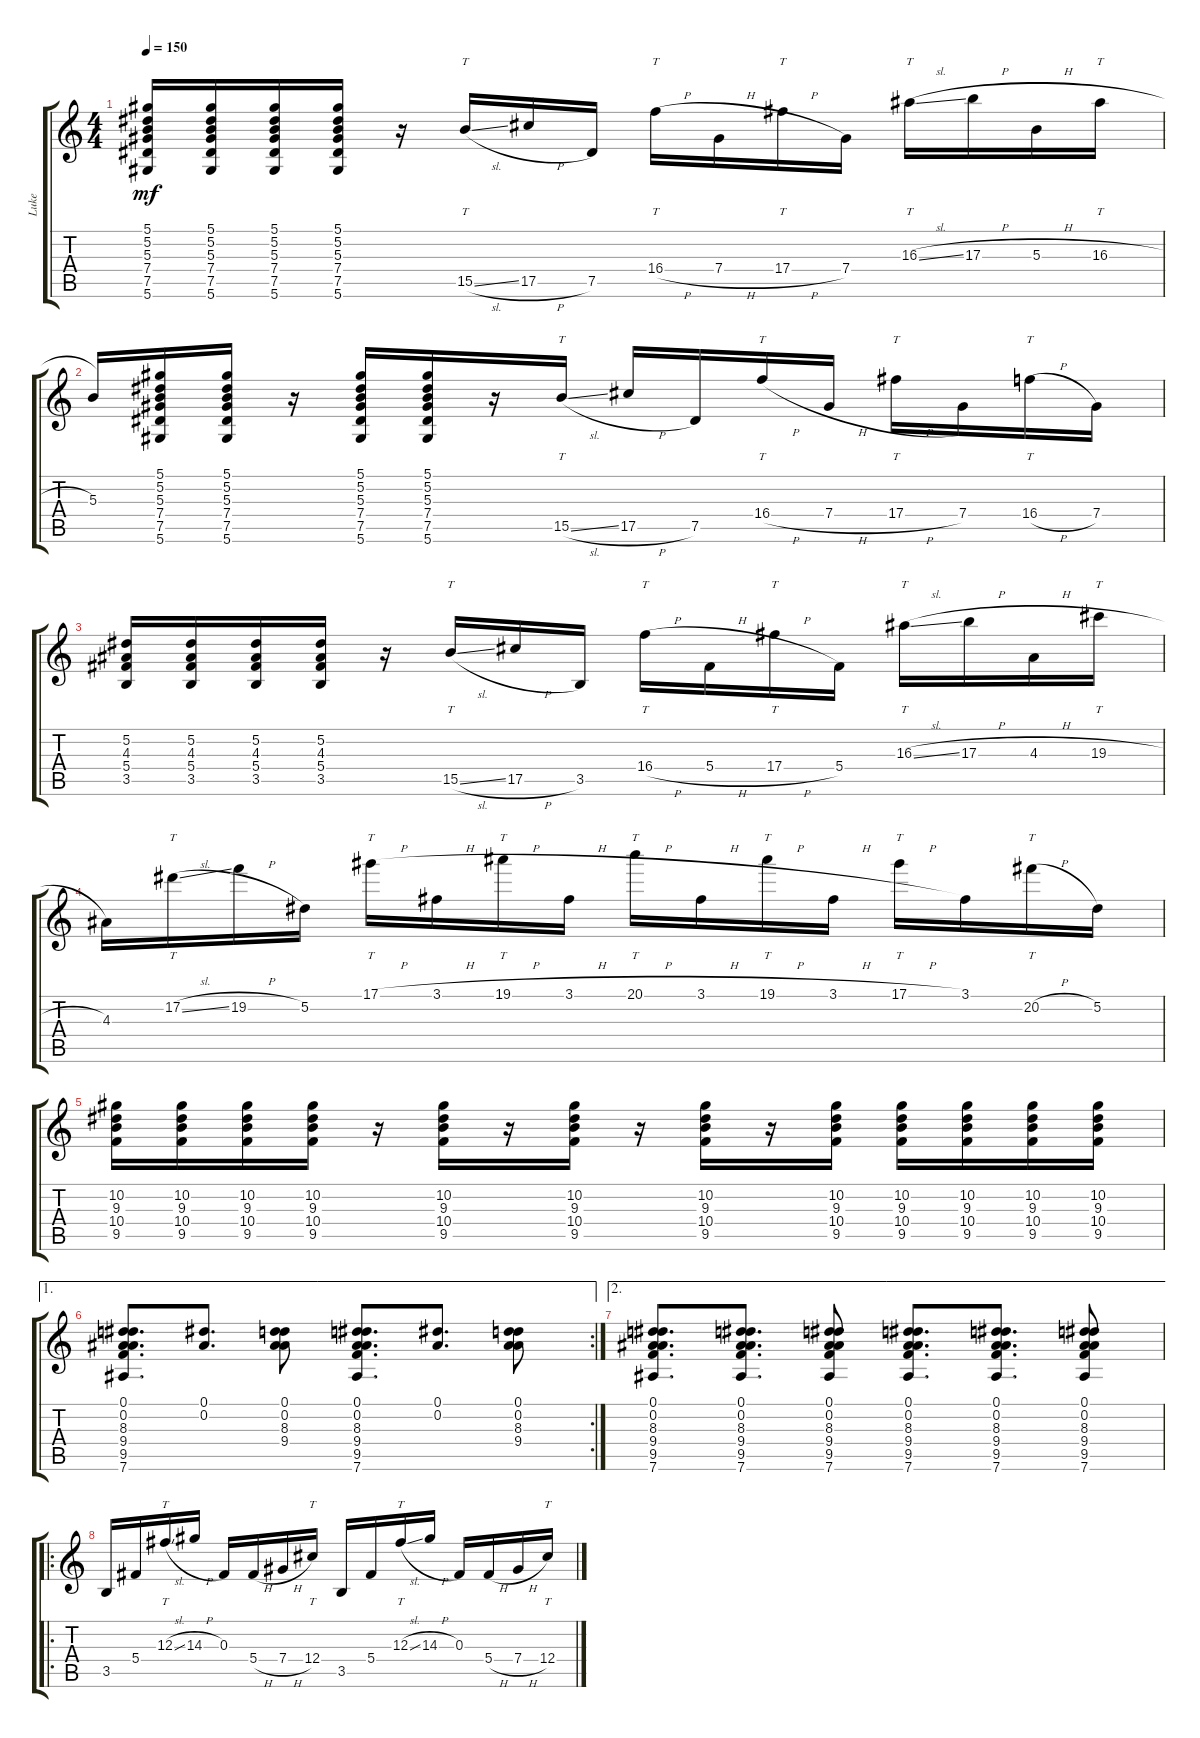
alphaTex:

\track ("Luke" "Luke") {instrument distortionguitar}
\staff {score tabs}
\tuning (Eb4 Bb3 Gb3 Db3 Ab2 Eb2) {hide}
\ts (4 4)
\tempo 150
\clef g2
\ks c
(5.1 5.2 5.3 7.4 7.5 5.6).16{dy mf} (5.1 5.2 5.3 7.4 7.5 5.6).16 (5.1 5.2 5.3 7.4 7.5 5.6).16 (5.1 5.2 5.3 7.4 7.5 5.6).16 r.16 15.5{sl}.16{tt} 17.5{h}.16 7.5.16 16.4{h}.16{tt} 7.4{h}.16 17.4{h}.16{tt} 7.4.16 16.3{sl}.16{tt} 17.3{h}.16 5.3{h}.16 16.3{h}.16{tt} |
5.3.16 (5.1 5.2 5.3 7.4 7.5 5.6).16 (5.1 5.2 5.3 7.4 7.5 5.6).16 r.16 (5.1 5.2 5.3 7.4 7.5 5.6).16 (5.1 5.2 5.3 7.4 7.5 5.6).16 r.16 15.5{sl}.16{tt} 17.5{h}.16 7.5.16 16.4{h}.16{tt} 7.4{h}.16 17.4{h}.16{tt} 7.4.16 16.4{h}.16{tt} 7.4.16 |
(5.2 4.3 5.4 3.5).16 (5.2 4.3 5.4 3.5).16 (5.2 4.3 5.4 3.5).16 (5.2 4.3 5.4 3.5).16 r.16 15.5{sl}.16{tt} 17.5{h}.16 3.5.16 16.4{h}.16{tt} 5.4{h}.16 17.4{h}.16{tt} 5.4.16 16.3{sl}.16{tt} 17.3{h}.16 4.3{h}.16 19.3{h}.16{tt} |
4.3.16 17.2{sl}.16{tt} 19.2{h}.16 5.2.16 17.1{h}.16{tt} 3.1{h}.16 19.1{h}.16{tt} 3.1{h}.16 20.1{h}.16{tt} 3.1{h}.16 19.1{h}.16{tt} 3.1{h}.16 17.1{h}.16{tt} 3.1.16 20.2{h}.16{tt} 5.2.16 |
(10.2 9.3 10.4 9.5).16 (10.2 9.3 10.4 9.5).16 (10.2 9.3 10.4 9.5).16 (10.2 9.3 10.4 9.5).16 r.16 (10.2 9.3 10.4 9.5).16 r.16 (10.2 9.3 10.4 9.5).16 r.16 (10.2 9.3 10.4 9.5).16 r.16 (10.2 9.3 10.4 9.5).16 (10.2 9.3 10.4 9.5).16 (10.2 9.3 10.4 9.5).16 (10.2 9.3 10.4 9.5).16 (10.2 9.3 10.4 9.5).16 |
\ae 1
\rc 2
(0.1 0.2 8.3 9.4 9.5 7.6).8{d} (0.1 0.2).8{d} (0.1 0.2 8.3 9.4).8 (0.1 0.2 8.3 9.4 9.5 7.6).8{d} (0.1 0.2).8{d} (0.1 0.2 8.3 9.4).8 |
\ae 2
(0.1 0.2 8.3 9.4 9.5 7.6).8{d} (0.1 0.2 8.3 9.4 9.5 7.6).8{d} (0.1 0.2 8.3 9.4 9.5 7.6).8 (0.1 0.2 8.3 9.4 9.5 7.6).8{d} (0.1 0.2 8.3 9.4 9.5 7.6).8{d} (0.1 0.2 8.3 9.4 9.5 7.6).8 |
\ro
3.5.16 5.4.16 12.3{sl}.16{tt} 14.3{h}.16 0.3.16 5.4{h}.16 7.4{h}.16 12.4.16{tt} 3.5.16 5.4.16 12.3{sl}.16{tt} 14.3{h}.16 0.3.16 5.4{h}.16 7.4{h}.16 12.4.16{tt}
